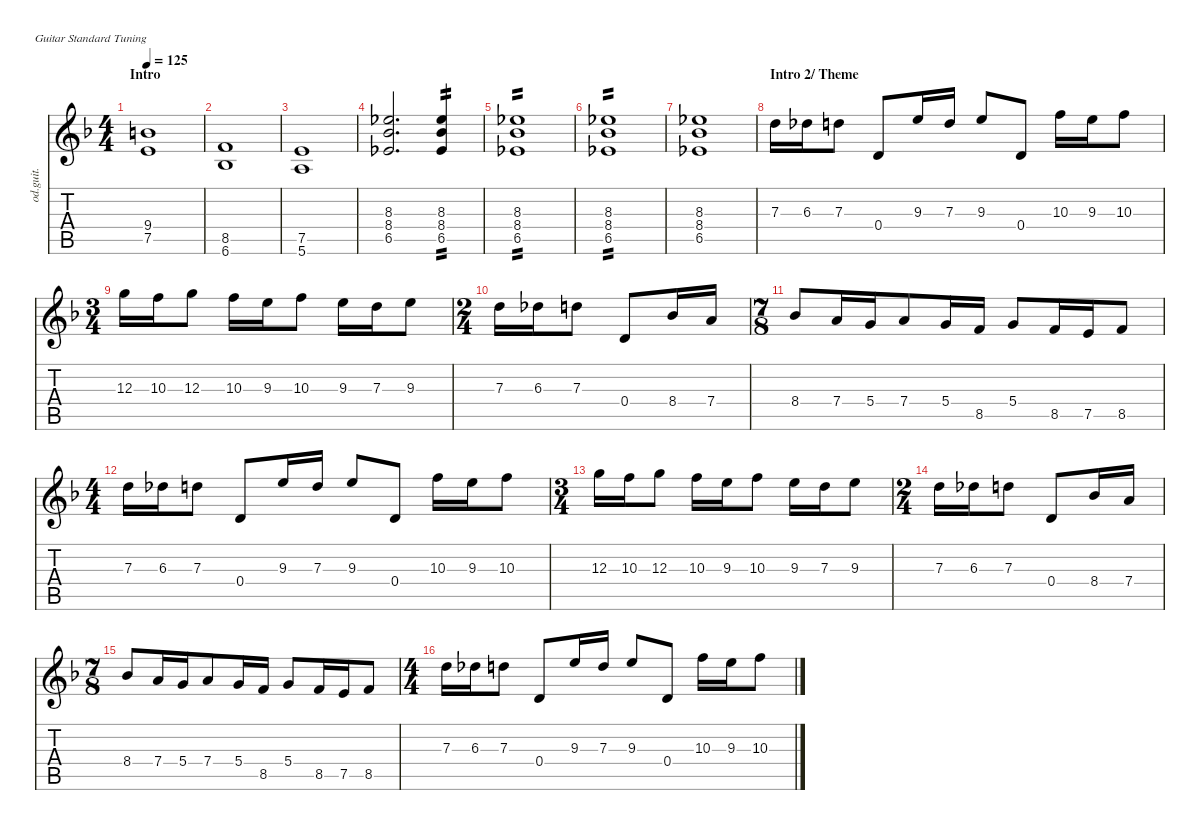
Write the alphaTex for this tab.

\defaultSystemsLayout 4
\hideDynamics
\bracketExtendMode nobrackets
\otherSystemsTrackNameOrientation horizontal
\track ("Guitar I" "od.guit.") {instrument overdrivenguitar}
\staff {score tabs}
\tuning (E4 B3 G3 D3 A2 E2)
\ts (4 4)
\section ("" "Intro")
\tempo 125
\clef g2
\ks f
(9.4{acc forcenatural} 7.5{acc forcenatural}).1{dy f instrument overdrivenguitar beam Up} |
(8.5{acc forcenatural} 6.6{acc b}).1{beam Up} |
(7.5{acc forcenatural} 5.6{acc forcenatural}).1{beam Up} |
(8.3{acc b} 8.4{acc b} 6.5{acc b}).2{d beam Up} (8.3{acc b} 8.4{acc b} 6.5{acc b}).4{tp 2 beam Up} |
(8.3{acc b} 8.4{acc b} 6.5{acc b}).1{tp 2 beam Up} |
(8.3{acc b} 8.4{acc b} 6.5{acc b}).1{tp 2 beam Up} |
(8.3{acc b} 8.4{acc b} 6.5{acc b}).1{beam Up} |
\section ("" "Intro 2/ Theme")
7.3{acc forcenatural}.16{beam Down} 6.3{acc b}.16{beam Down} 7.3{acc forcenatural}.8{beam Down} 0.4{acc forcenatural}.8{beam Up} 9.3{acc forcenatural}.16{beam Up} 7.3{acc forcenatural}.16{beam Up} 9.3{acc forcenatural}.8{beam Up} 0.4{acc forcenatural}.8{beam Up} 10.3{acc forcenatural}.16{beam Down} 9.3{acc forcenatural}.16{beam Down} 10.3{acc forcenatural}.8{beam Down} |
\ts (3 4)
12.3{acc forcenatural}.16{beam Down} 10.3{acc forcenatural}.16{beam Down} 12.3{acc forcenatural}.8{beam Down} 10.3{acc forcenatural}.16{beam Down} 9.3{acc forcenatural}.16{beam Down} 10.3{acc forcenatural}.8{beam Down} 9.3{acc forcenatural}.16{beam Down} 7.3{acc forcenatural}.16{beam Down} 9.3{acc forcenatural}.8{beam Down} |
\ts (2 4)
7.3{acc forcenatural}.16{beam Down} 6.3{acc b}.16{beam Down} 7.3{acc forcenatural}.8{beam Down} 0.4{acc forcenatural}.8{beam Up} 8.4{acc b}.16{beam Up} 7.4{acc forcenatural}.16{beam Up} |
\ts (7 8)
8.4{acc b}.8{beam Up} 7.4{acc forcenatural}.16{beam Up} 5.4{acc forcenatural}.16{beam Up} 7.4{acc forcenatural}.8{beam Up} 5.4{acc forcenatural}.16{beam Up} 8.5{acc forcenatural}.16{beam Up} 5.4{acc forcenatural}.8{beam Up} 8.5{acc forcenatural}.16{beam Up} 7.5{acc forcenatural}.16{beam Up} 8.5{acc forcenatural}.8{beam Up} |
\ts (4 4)
7.3{acc forcenatural}.16{beam Down} 6.3{acc b}.16{beam Down} 7.3{acc forcenatural}.8{beam Down} 0.4{acc forcenatural}.8{beam Up} 9.3{acc forcenatural}.16{beam Up} 7.3{acc forcenatural}.16{beam Up} 9.3{acc forcenatural}.8{beam Up} 0.4{acc forcenatural}.8{beam Up} 10.3{acc forcenatural}.16{beam Down} 9.3{acc forcenatural}.16{beam Down} 10.3{acc forcenatural}.8{beam Down} |
\ts (3 4)
12.3{acc forcenatural}.16{beam Down} 10.3{acc forcenatural}.16{beam Down} 12.3{acc forcenatural}.8{beam Down} 10.3{acc forcenatural}.16{beam Down} 9.3{acc forcenatural}.16{beam Down} 10.3{acc forcenatural}.8{beam Down} 9.3{acc forcenatural}.16{beam Down} 7.3{acc forcenatural}.16{beam Down} 9.3{acc forcenatural}.8{beam Down} |
\ts (2 4)
7.3{acc forcenatural}.16{beam Down} 6.3{acc b}.16{beam Down} 7.3{acc forcenatural}.8{beam Down} 0.4{acc forcenatural}.8{beam Up} 8.4{acc b}.16{beam Up} 7.4{acc forcenatural}.16{beam Up} |
\ts (7 8)
8.4{acc b}.8{beam Up} 7.4{acc forcenatural}.16{beam Up} 5.4{acc forcenatural}.16{beam Up} 7.4{acc forcenatural}.8{beam Up} 5.4{acc forcenatural}.16{beam Up} 8.5{acc forcenatural}.16{beam Up} 5.4{acc forcenatural}.8{beam Up} 8.5{acc forcenatural}.16{beam Up} 7.5{acc forcenatural}.16{beam Up} 8.5{acc forcenatural}.8{beam Up} |
\ts (4 4)
7.3{acc forcenatural}.16{beam Down} 6.3{acc b}.16{beam Down} 7.3{acc forcenatural}.8{beam Down} 0.4{acc forcenatural}.8{beam Up} 9.3{acc forcenatural}.16{beam Up} 7.3{acc forcenatural}.16{beam Up} 9.3{acc forcenatural}.8{beam Up} 0.4{acc forcenatural}.8{beam Up} 10.3{acc forcenatural}.16{beam Down} 9.3{acc forcenatural}.16{beam Down} 10.3{acc forcenatural}.8{beam Down}
